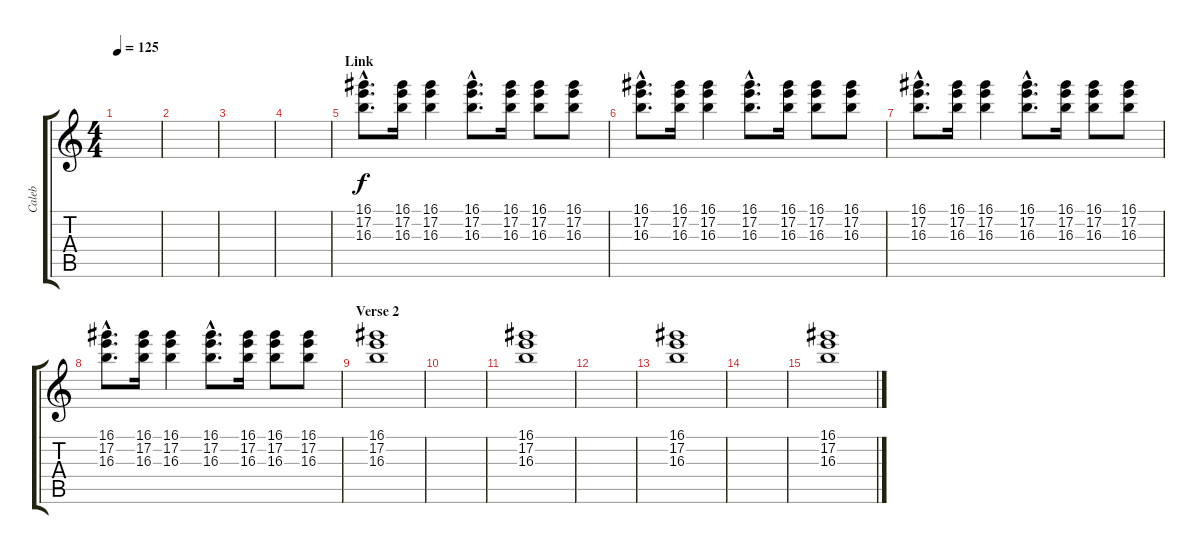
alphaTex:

\track ("Caleb" "Caleb") {instrument electricguitarclean}
\staff {score tabs}
\tuning (E4 B3 G3 D3 A2 E2) {hide}
\ts (4 4)
\tempo 125
\clef g2
\ks c
|
|
|
|
\section ("" "Link")
(16.1{hac} 17.2{hac} 16.3{hac}).8{d} (16.1 17.2 16.3).16 (16.1 17.2 16.3).4 (16.1{hac} 17.2{hac} 16.3{hac}).8{d} (16.1 17.2 16.3).16 (16.1 17.2 16.3).8 (16.1 17.2 16.3).8 |
(16.1{hac} 17.2{hac} 16.3{hac}).8{d} (16.1 17.2 16.3).16 (16.1 17.2 16.3).4 (16.1{hac} 17.2{hac} 16.3{hac}).8{d} (16.1 17.2 16.3).16 (16.1 17.2 16.3).8 (16.1 17.2 16.3).8 |
(16.1{hac} 17.2{hac} 16.3{hac}).8{d} (16.1 17.2 16.3).16 (16.1 17.2 16.3).4 (16.1{hac} 17.2{hac} 16.3{hac}).8{d} (16.1 17.2 16.3).16 (16.1 17.2 16.3).8 (16.1 17.2 16.3).8 |
(16.1{hac} 17.2{hac} 16.3{hac}).8{d} (16.1 17.2 16.3).16 (16.1 17.2 16.3).4 (16.1{hac} 17.2{hac} 16.3{hac}).8{d} (16.1 17.2 16.3).16 (16.1 17.2 16.3).8 (16.1 17.2 16.3).8 |
\section ("" "Verse 2")
(16.1 17.2 16.3).1 |
|
(16.1 17.2 16.3).1 |
|
(16.1 17.2 16.3).1 |
|
(16.1 17.2 16.3).1
